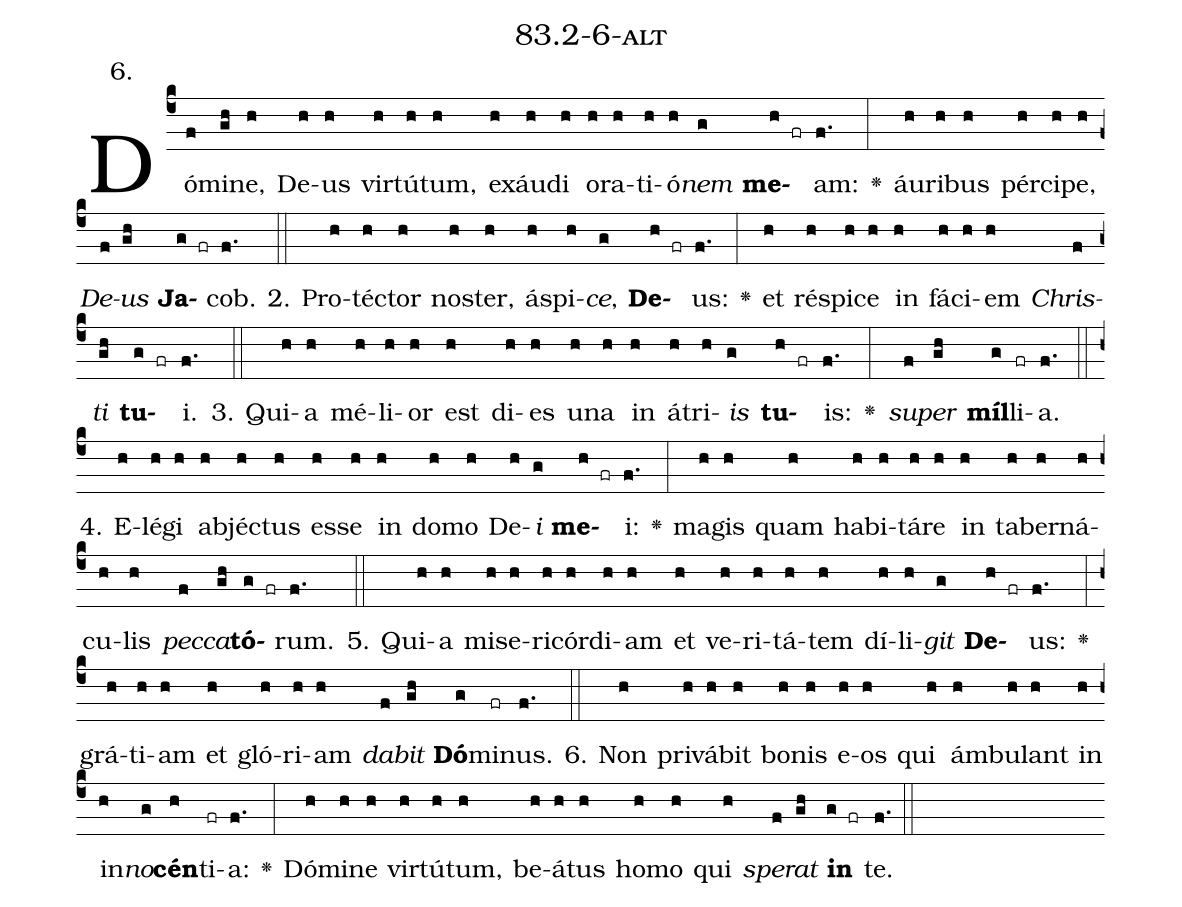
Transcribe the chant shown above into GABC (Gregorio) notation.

name: 83.2-6-alt;
annotation: 6.;
%%
(c4)Dó(f)mi(gh)ne,(h) De(h)us(h) vir(h)tú(h)tum,(h) ex(h)áu(h)di(h) o(h)ra(h)ti(h)ó(h)<i>nem</i>(g) <b>me</b>(h fr)am:(f.) <v>\greheightstar</v>(:) áu(h)ri(h)bus(h) pér(h)ci(h)pe,(h) <i>De</i>(f)<i>us</i>(gh) <b>Ja</b>(g fr)cob.(f.) (::)
2. Pro(h)téc(h)tor(h) nos(h)ter,(h) á(h)spi(h)<i>ce</i>,(g) <b>De</b>(h fr)us:(f.) <v>\greheightstar</v>(:) et(h) ré(h)spi(h)ce(h) in(h) fá(h)ci(h)em(h) <i>Chris</i>(f)<i>ti</i>(gh) <b>tu</b>(g fr)i.(f.) (::)
3. Qui(h)a(h) mé(h)li(h)or(h) est(h) di(h)es(h) u(h)na(h) in(h) á(h)tri(h)<i>is</i>(g) <b>tu</b>(h fr)is:(f.) <v>\greheightstar</v>(:) <i>su</i>(f)<i>per</i>(gh) <b>míl</b>(g)li(fr)a.(f.) (::)
4. E(h)lé(h)gi(h) ab(h)jéc(h)tus(h) es(h)se(h) in(h) do(h)mo(h) De(h)<i>i</i>(g) <b>me</b>(h fr)i:(f.) <v>\greheightstar</v>(:) ma(h)gis(h) quam(h) ha(h)bi(h)tá(h)re(h) in(h) ta(h)ber(h)ná(h)cu(h)lis(h) <i>pec</i>(f)<i>ca</i>(gh)<b>tó</b>(g fr)rum.(f.) (::)
5. Qui(h)a(h) mi(h)se(h)ri(h)cór(h)di(h)am(h) et(h) ve(h)ri(h)tá(h)tem(h) dí(h)li(h)<i>git</i>(g) <b>De</b>(h fr)us:(f.) <v>\greheightstar</v>(:) grá(h)ti(h)am(h) et(h) gló(h)ri(h)am(h) <i>da</i>(f)<i>bit</i>(gh) <b>Dó</b>(g)mi(fr)nus.(f.) (::)
6. Non(h) pri(h)vá(h)bit(h) bo(h)nis(h) e(h)os(h) qui(h) ám(h)bu(h)lant(h) in(h) in(h)<i>no</i>(g)<b>cén</b>(h)ti(fr)a:(f.) <v>\greheightstar</v>(:) Dó(h)mi(h)ne(h) vir(h)tú(h)tum,(h) be(h)á(h)tus(h) ho(h)mo(h) qui(h) <i>spe</i>(f)<i>rat</i>(gh) <b>in</b>(g fr) te.(f.) (::)
